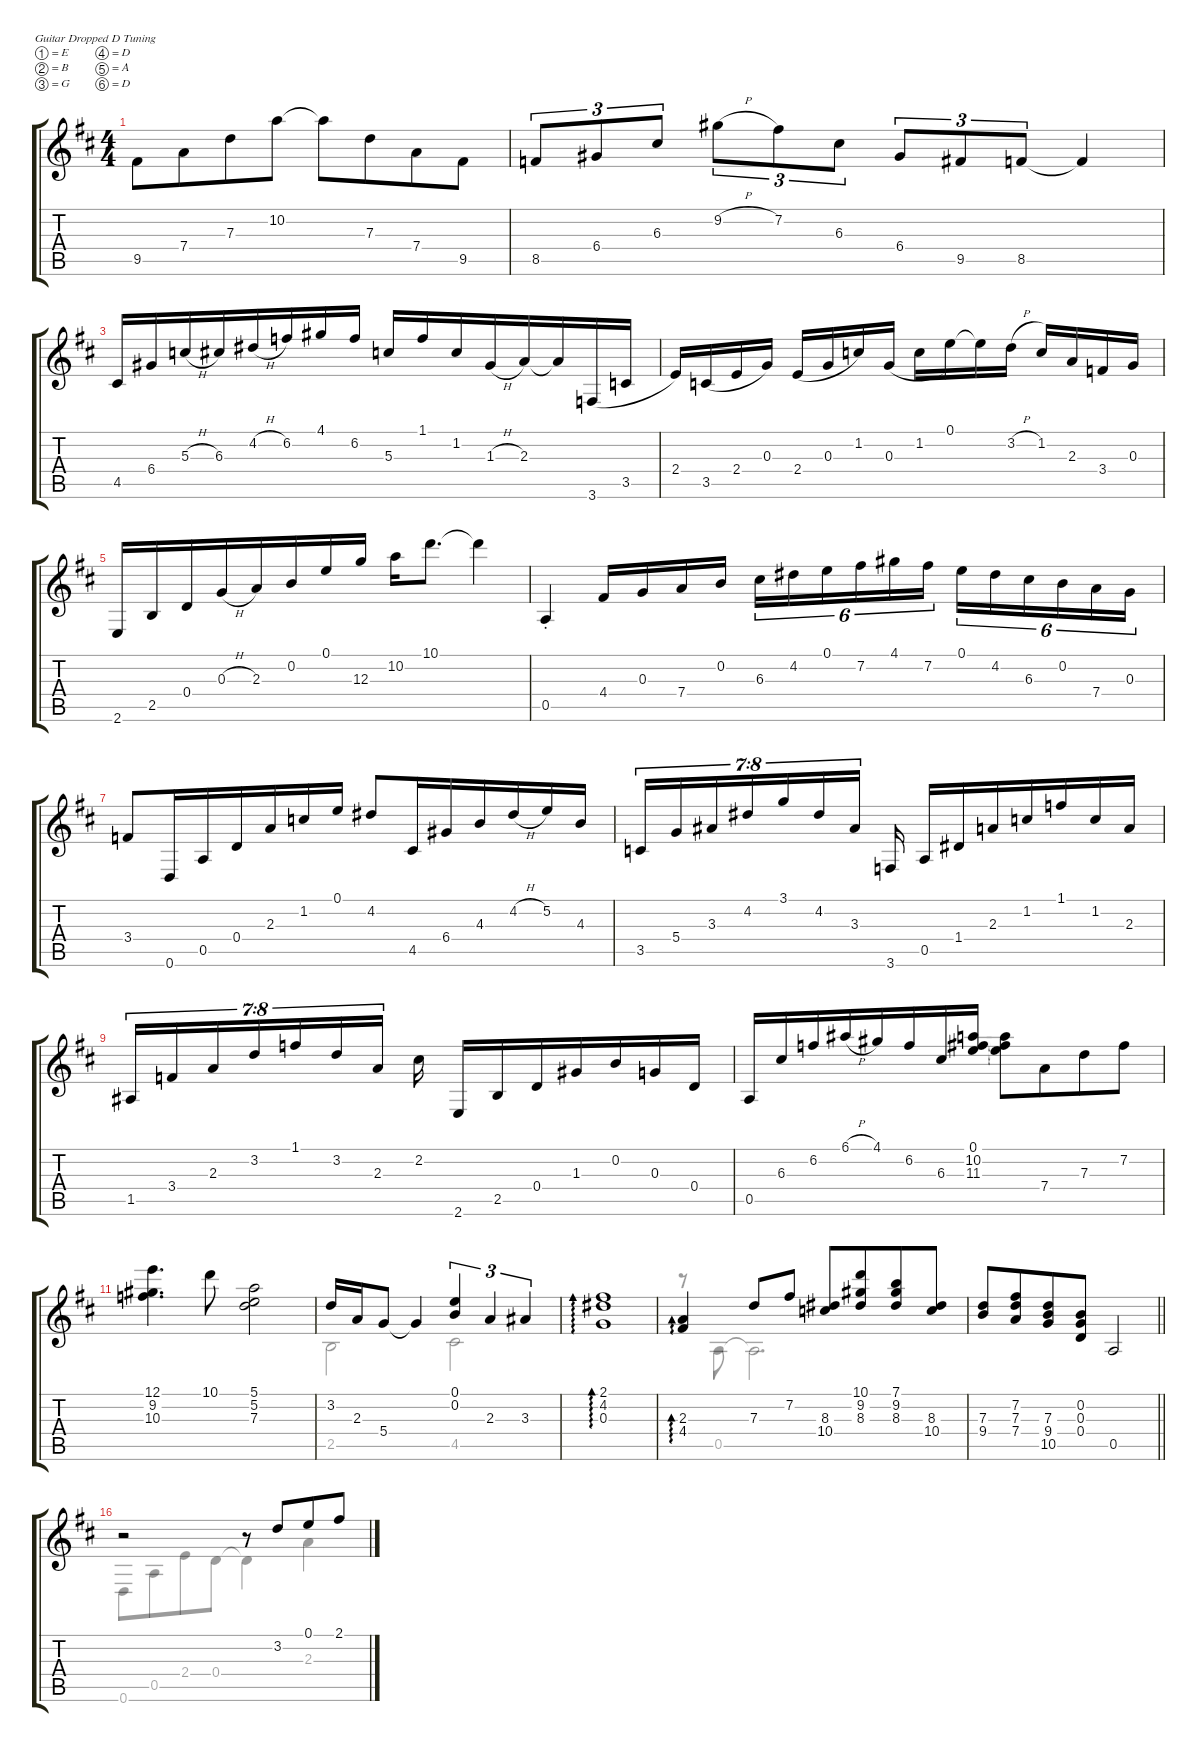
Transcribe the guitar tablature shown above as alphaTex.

\defaultSystemsLayout 4
\hideDynamics
\bracketExtendMode groupsimilarinstruments
\singleTrackTrackNamePolicy hidden
\firstSystemTrackNameOrientation horizontal
\otherSystemsTrackNameOrientation horizontal
\defaultBarNumberDisplay FirstOfSystem
\track ("Steel Guitar" "S-Gt") {instrument acousticguitarsteel}
\staff {score tabs}
\tuning (E4 B3 G3 D3 A2 D2)
\voice
\ts (4 4)
\beaming (8 4 4)
\tempo (120 hide)
\clef g2
\ks d
9.5.8{dy mf instrument acousticguitarsteel} 7.4.8 7.3.8 10.2.8 10.2{t}.8 7.3.8 7.4.8 9.5.8 |
8.5.8{tu (3 2)} 6.4.8{tu (3 2)} 6.3.8{tu (3 2)} 9.2{h}.8{tu (3 2)} 7.2.8{tu (3 2)} 6.3.8{tu (3 2)} 6.4.8{tu (3 2)} 9.5.8{tu (3 2)} 8.5.8{tu (3 2)} 8.5{t}.4 |
4.5.16 6.4.16 5.3{h}.16 6.3.16 4.2{h}.16 6.2.16 4.1.16 6.2.16 5.3.16 1.1.16 1.2.16 1.3{h}.16 2.3.16 2.3{t}.16 3.6.16{legatoorigin} 3.5.16{legatoorigin} |
\beaming (8 2 2 2 2)
2.4.16 3.5.16{legatoorigin} 2.4.16{legatoorigin} 0.3.16 2.4.16{legatoorigin} 0.3.16{legatoorigin} 1.2.16 0.3.16{legatoorigin} 1.2.16{legatoorigin} 0.1.16 0.1{t}.16 3.2{h}.16 1.2.16 2.3.16 3.4.16 0.3.16 |
\beaming (8 4 4)
2.6.16 2.5.16 0.4.16 0.3{h}.16 2.3.16 0.2.16 0.1.16 12.3.16 10.2.16 10.1.8{d} 10.1{t}.4 |
0.5{st}.4 4.4.16 0.3.16 7.4.16 0.2.16 6.3.16{tu (6 4)} 4.2.16{tu (6 4)} 0.1.16{tu (6 4)} 7.2.16{tu (6 4)} 4.1.16{tu (6 4)} 7.2.16{tu (6 4)} 0.1.16{tu (6 4)} 4.2.16{tu (6 4)} 6.3.16{tu (6 4)} 0.2.16{tu (6 4)} 7.4.16{tu (6 4)} 0.3.16{tu (6 4)} |
3.4.8 0.6.16 0.5.16 0.4.16 2.3.16 1.2.16 0.1.16 4.2.8 4.5.16 6.4.16 4.3.16 4.2{h}.16 5.2.16 4.3.16 |
3.5.16{tu (7 8)} 5.4.16{tu (7 8)} 3.3.16{tu (7 8)} 4.2.16{tu (7 8)} 3.1.16{tu (7 8)} 4.2.16{tu (7 8)} 3.3.16{tu (7 8)} 3.6.16 0.5.16 1.4.16 2.3.16 1.2.16 1.1.16 1.2.16 2.3.16 |
1.5.16{tu (7 8)} 3.4.16{tu (7 8)} 2.3.16{tu (7 8)} 3.2.16{tu (7 8)} 1.1.16{tu (7 8)} 3.2.16{tu (7 8)} 2.3.16{tu (7 8)} 2.2.16 2.6.16 2.5.16 0.4.16 1.3.16 0.2.16 0.3.16 0.4.16 |
0.5.16 6.3.16 6.2.16 6.1{h}.16 4.1.16 6.2.16 6.3.16 (0.1 10.2 11.3).16 (11.3{t} 10.2{t} 0.1{t}).8 7.4.8 7.3.8 7.2.8 |
(12.1 9.2 10.3).4{d} 10.1.8 (5.1 5.2 7.3).2 |
3.2.16 2.3.16 5.4.8 5.4{t}.4 (0.1 0.2).4{tu (3 2)} 2.3.4{tu (3 2)} 3.3.4{tu (3 2)} |
(0.3 4.2 2.1).1{ad 0} |
(4.4 2.3).4{ad 0} 7.3.8 7.2.8 (8.3 10.4).8 (10.1 8.3 9.2).8 (9.2 8.3 7.1).8 (8.3 10.4).8 |
\barLineRight lightlight
(7.3 9.4).8 (7.2 7.4 7.3).8 (7.3 9.4 10.5).8 (0.4 0.3 0.2).8 0.5.2 |
r.2 r.8 3.2.8 0.1.8 2.1.8
\voice
\clef g2
\ottava regular
\simile none
\ks d
|
|
|
|
|
|
|
|
|
|
|
2.5.2 4.5.2 |
|
r.8{ad 0} 0.5.8 0.5{t}.2{d} |
\barLineRight lightlight
|
0.6.8 0.5.8 2.4.8 0.4.8 0.4{t}.4 2.3.4
